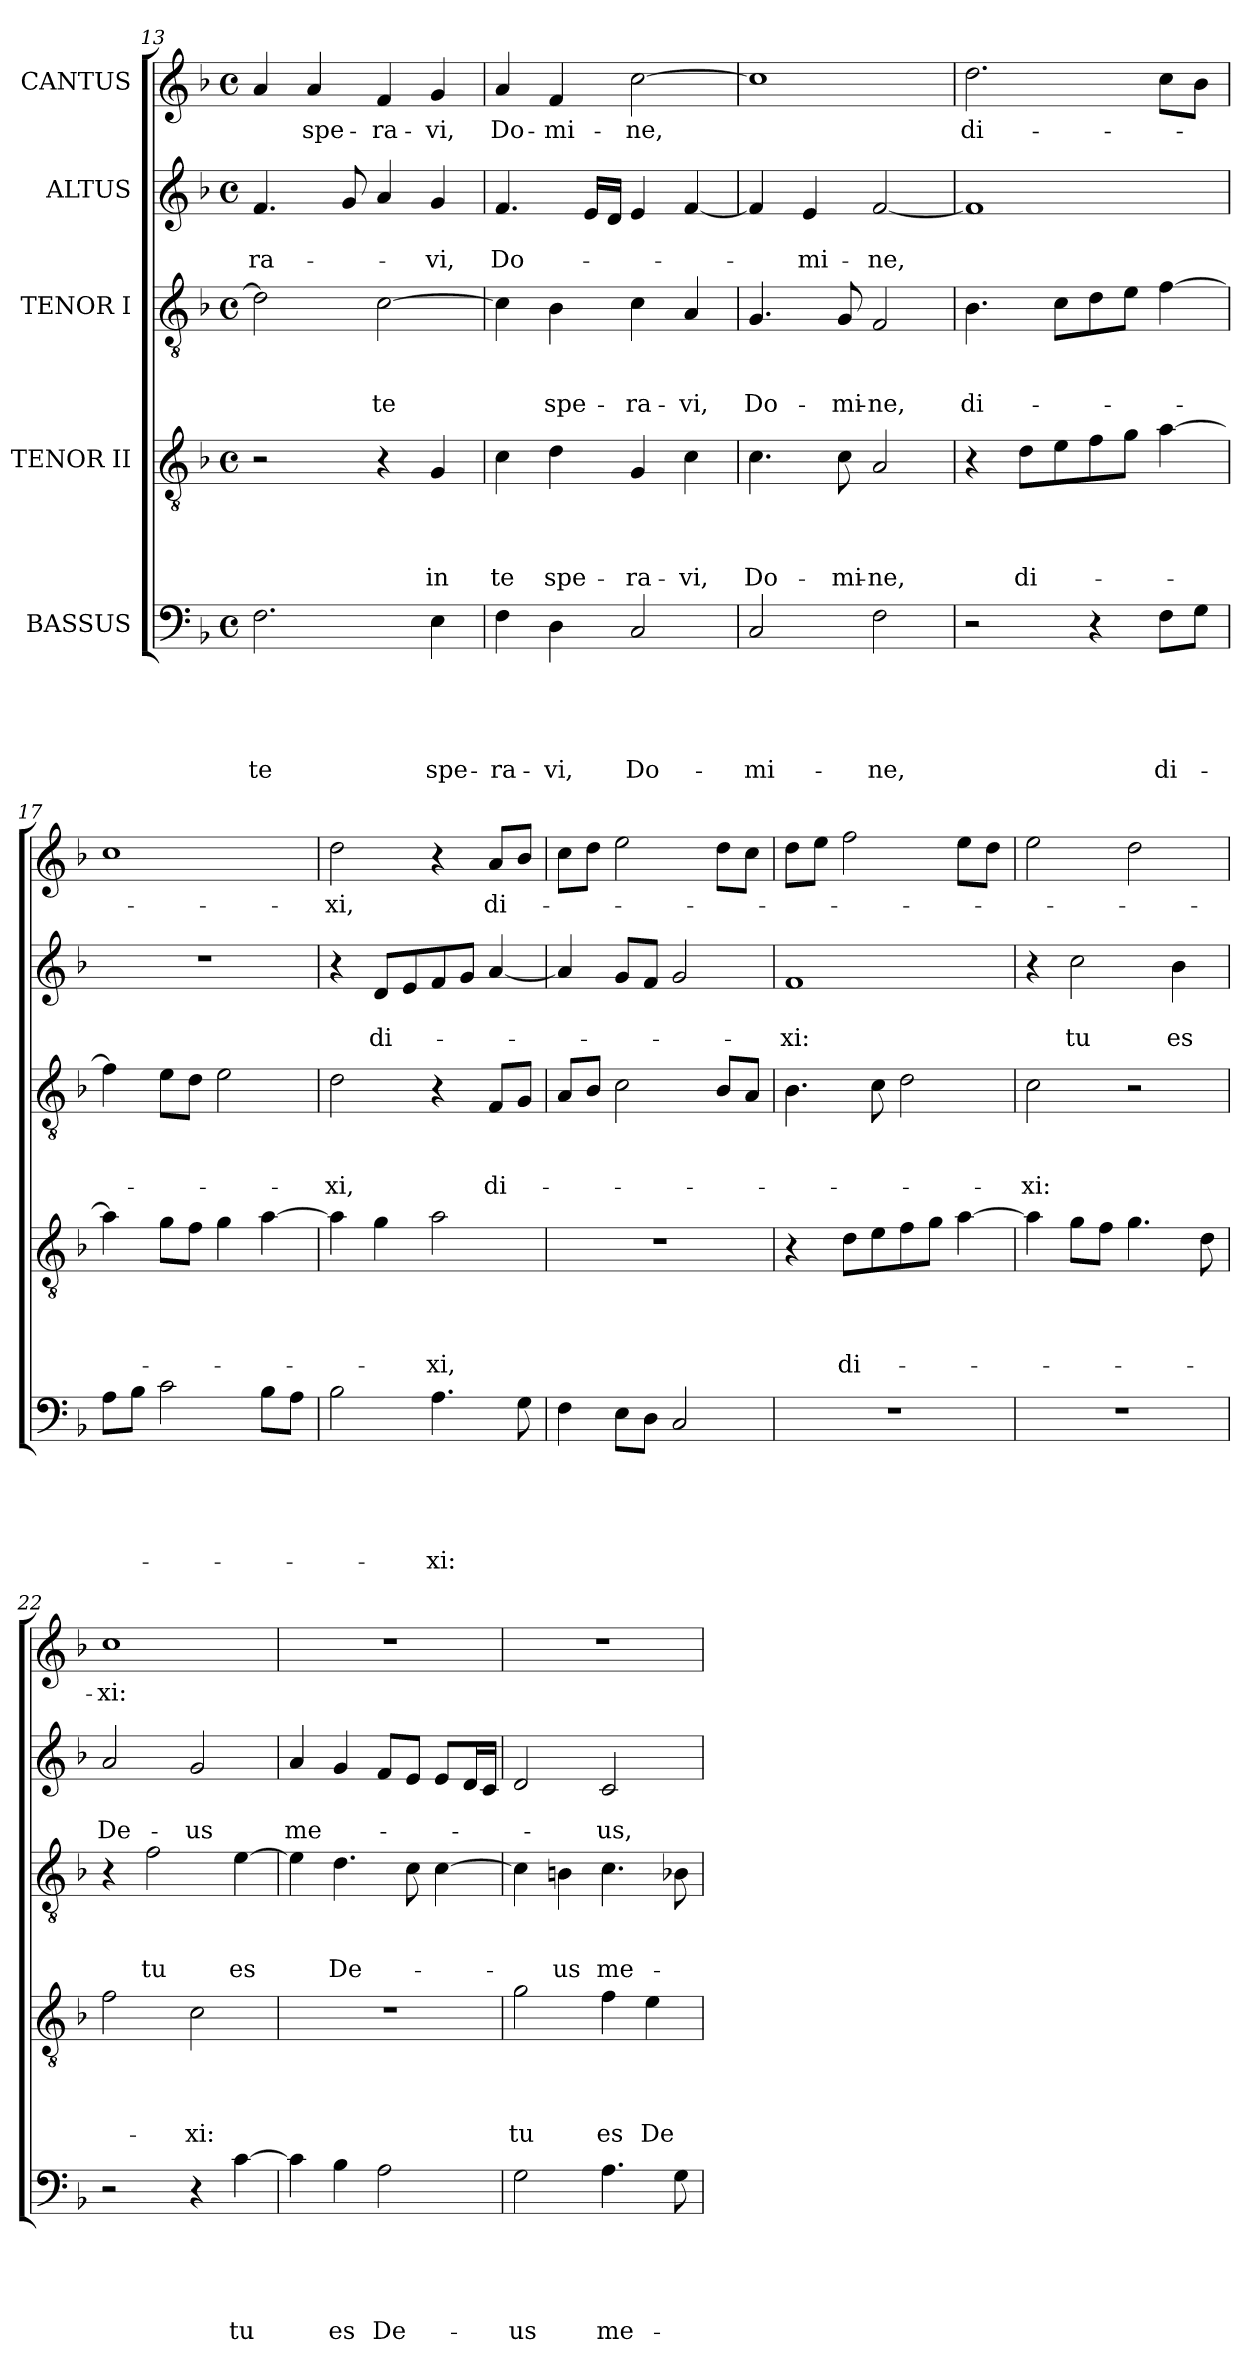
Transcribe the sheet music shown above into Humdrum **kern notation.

**kern	**text	**text	**text	**text	**text	**kern	**text	**text	**text	**text	**kern	**text	**text	**text	**kern	**text	**text	**kern	**text
*part5	*part5	*part5	*part5	*part5	*part5	*part4	*part4	*part4	*part4	*part4	*part3	*part3	*part3	*part3	*part2	*part2	*part2	*part1	*part1
*staff5	*staff5	*staff5	*staff5	*staff5	*staff5	*staff4	*staff4	*staff4	*staff4	*staff4	*staff3	*staff3	*staff3	*staff3	*staff2	*staff2	*staff2	*staff1	*staff1
*I"BASSUS	*	*	*	*	*	*I"TENOR II	*	*	*	*	*I"TENOR I	*	*	*	*I"ALTUS	*	*	*I"CANTUS	*
*clefF4	*	*	*	*	*	*clefGv2	*	*	*	*	*clefGv2	*	*	*	*clefG2	*	*	*clefG2	*
*k[b-]	*	*	*	*	*	*k[b-]	*	*	*	*	*k[b-]	*	*	*	*k[b-]	*	*	*k[b-]	*
*F:	*	*	*	*	*	*F:	*	*	*	*	*F:	*	*	*	*F:	*	*	*F:	*
*M4/4	*	*	*	*	*	*M4/4	*	*	*	*	*M4/4	*	*	*	*M4/4	*	*	*M4/4	*
*met(c)	*	*	*	*	*	*met(c)	*	*	*	*	*met(c)	*	*	*	*met(c)	*	*	*met(c)	*
=13	=13	=13	=13	=13	=13	=13	=13	=13	=13	=13	=13	=13	=13	=13	=13	=13	=13	=13	=13
2.F\	.	.	.	.	te	2r	.	.	.	.	2d\]	.	.	.	4.f/	.	-ra-	4a/	.
.	.	.	.	.	.	.	.	.	.	.	.	.	.	.	.	.	.	4a/	spe-
.	.	.	.	.	.	.	.	.	.	.	.	.	.	.	8g/	.	.	.	.
.	.	.	.	.	.	4r	.	.	.	.	[2c\	.	.	te	4a/	.	.	4f/	-ra-
4E\	.	.	.	.	spe-	4G/	.	.	.	in	.	.	.	.	4g/	.	-vi,	4g/	-vi,
=14	=14	=14	=14	=14	=14	=14	=14	=14	=14	=14	=14	=14	=14	=14	=14	=14	=14	=14	=14
4F\	.	.	.	.	-ra-	4c\	.	.	.	te	4c\]	.	.	.	4.f/	.	Do-	4a/	Do-
4D\	.	.	.	.	-vi,	4d\	.	.	.	spe-	4B-\	.	.	spe-	.	.	.	4f/	-mi-
.	.	.	.	.	.	.	.	.	.	.	.	.	.	.	16e/LL	.	.	.	.
.	.	.	.	.	.	.	.	.	.	.	.	.	.	.	16d/JJ	.	.	.	.
2C/	.	.	.	.	Do-	4G/	.	.	.	-ra-	4c\	.	.	-ra-	4e/	.	.	[2cc\	-ne,
.	.	.	.	.	.	4c\	.	.	.	-vi,	4A/	.	.	-vi,	[4f/	.	.	.	.
=15	=15	=15	=15	=15	=15	=15	=15	=15	=15	=15	=15	=15	=15	=15	=15	=15	=15	=15	=15
2C/	.	.	.	.	-mi-	4.c\	.	.	.	Do-	4.G/	.	.	Do-	4f/]	.	.	1cc]	.
.	.	.	.	.	.	.	.	.	.	.	.	.	.	.	4e/	.	-mi-	.	.
.	.	.	.	.	.	8c\	.	.	.	-mi-	8G/	.	.	-mi-	.	.	.	.	.
2F\	.	.	.	.	-ne,	2A/	.	.	.	-ne,	2F/	.	.	-ne,	[2f/	.	-ne,	.	.
=16	=16	=16	=16	=16	=16	=16	=16	=16	=16	=16	=16	=16	=16	=16	=16	=16	=16	=16	=16
2r	.	.	.	.	.	4r	.	.	.	.	4.B-\	.	.	di-	1f]	.	.	2.dd\	di-
.	.	.	.	.	.	8d\L	.	.	.	di-	.	.	.	.	.	.	.	.	.
.	.	.	.	.	.	8e\	.	.	.	.	8c\L	.	.	.	.	.	.	.	.
4r	.	.	.	.	.	8f\	.	.	.	.	8d\	.	.	.	.	.	.	.	.
.	.	.	.	.	.	8g\J	.	.	.	.	8e\J	.	.	.	.	.	.	.	.
8F\L	.	.	.	.	di-	[4a\	.	.	.	.	[4f\	.	.	.	.	.	.	8cc\L	.
8G\J	.	.	.	.	.	.	.	.	.	.	.	.	.	.	.	.	.	8b-\J	.
=17	=17	=17	=17	=17	=17	=17	=17	=17	=17	=17	=17	=17	=17	=17	=17	=17	=17	=17	=17
8A\L	.	.	.	.	.	4a\]	.	.	.	.	4f\]	.	.	.	1r	.	.	1cc	.
8B-\J	.	.	.	.	.	.	.	.	.	.	.	.	.	.	.	.	.	.	.
2c\	.	.	.	.	.	8g\L	.	.	.	.	8e\L	.	.	.	.	.	.	.	.
.	.	.	.	.	.	8f\J	.	.	.	.	8d\J	.	.	.	.	.	.	.	.
.	.	.	.	.	.	4g\	.	.	.	.	2e\	.	.	.	.	.	.	.	.
8B-\L	.	.	.	.	.	[4a\	.	.	.	.	.	.	.	.	.	.	.	.	.
8A\J	.	.	.	.	.	.	.	.	.	.	.	.	.	.	.	.	.	.	.
!!LO:LB:g=z
=18	=18	=18	=18	=18	=18	=18	=18	=18	=18	=18	=18	=18	=18	=18	=18	=18	=18	=18	=18
2B-\	.	.	.	.	.	4a\]	.	.	.	.	2d\	.	.	-xi,	4r	.	.	2dd\	-xi,
.	.	.	.	.	.	4g\	.	.	.	.	.	.	.	.	8d/L	.	di-	.	.
.	.	.	.	.	.	.	.	.	.	.	.	.	.	.	8e/	.	.	.	.
4.A\	.	.	.	.	-xi:	2a\	.	.	.	-xi,	4r	.	.	.	8f/	.	.	4r	.
.	.	.	.	.	.	.	.	.	.	.	.	.	.	.	8g/J	.	.	.	.
.	.	.	.	.	.	.	.	.	.	.	8F/L	.	.	di-	[4a/	.	.	8a/L	di-
8G\	.	.	.	.	.	.	.	.	.	.	8G/J	.	.	.	.	.	.	8b-/J	.
=19	=19	=19	=19	=19	=19	=19	=19	=19	=19	=19	=19	=19	=19	=19	=19	=19	=19	=19	=19
4F\	.	.	.	.	.	1r	.	.	.	.	8A/L	.	.	.	4a/]	.	.	8cc\L	.
.	.	.	.	.	.	.	.	.	.	.	8B-/J	.	.	.	.	.	.	8dd\J	.
8E\L	.	.	.	.	.	.	.	.	.	.	2c\	.	.	.	8g/L	.	.	2ee\	.
8D\J	.	.	.	.	.	.	.	.	.	.	.	.	.	.	8f/J	.	.	.	.
2C/	.	.	.	.	.	.	.	.	.	.	.	.	.	.	2g/	.	.	.	.
.	.	.	.	.	.	.	.	.	.	.	8B-/L	.	.	.	.	.	.	8dd\L	.
.	.	.	.	.	.	.	.	.	.	.	8A/J	.	.	.	.	.	.	8cc\J	.
=20	=20	=20	=20	=20	=20	=20	=20	=20	=20	=20	=20	=20	=20	=20	=20	=20	=20	=20	=20
1r	.	.	.	.	.	4r	.	.	.	.	4.B-\	.	.	.	1f	.	-xi:	8dd\L	.
.	.	.	.	.	.	.	.	.	.	.	.	.	.	.	.	.	.	8ee\J	.
.	.	.	.	.	.	8d\L	.	.	.	di-	.	.	.	.	.	.	.	2ff\	.
.	.	.	.	.	.	8e\	.	.	.	.	8c\	.	.	.	.	.	.	.	.
.	.	.	.	.	.	8f\	.	.	.	.	2d\	.	.	.	.	.	.	.	.
.	.	.	.	.	.	8g\J	.	.	.	.	.	.	.	.	.	.	.	.	.
.	.	.	.	.	.	[4a\	.	.	.	.	.	.	.	.	.	.	.	8ee\L	.
.	.	.	.	.	.	.	.	.	.	.	.	.	.	.	.	.	.	8dd\J	.
=21	=21	=21	=21	=21	=21	=21	=21	=21	=21	=21	=21	=21	=21	=21	=21	=21	=21	=21	=21
1r	.	.	.	.	.	4a\]	.	.	.	.	2c\	.	.	-xi:	4r	.	.	2ee\	.
.	.	.	.	.	.	8g\L	.	.	.	.	.	.	.	.	2cc\	.	tu	.	.
.	.	.	.	.	.	8f\J	.	.	.	.	.	.	.	.	.	.	.	.	.
.	.	.	.	.	.	4.g\	.	.	.	.	2r	.	.	.	.	.	.	2dd\	.
.	.	.	.	.	.	.	.	.	.	.	.	.	.	.	4b-\	.	es	.	.
.	.	.	.	.	.	8d\	.	.	.	.	.	.	.	.	.	.	.	.	.
=22	=22	=22	=22	=22	=22	=22	=22	=22	=22	=22	=22	=22	=22	=22	=22	=22	=22	=22	=22
2r	.	.	.	.	.	2f\	.	.	.	.	4r	.	.	.	2a/	.	De-	1cc	-xi:
.	.	.	.	.	.	.	.	.	.	.	2f\	.	.	tu	.	.	.	.	.
4r	.	.	.	.	.	2c\	.	.	.	-xi:	.	.	.	.	2g/	.	-us	.	.
[4c\	.	.	.	.	tu	.	.	.	.	.	[4e\	.	.	es	.	.	.	.	.
=23	=23	=23	=23	=23	=23	=23	=23	=23	=23	=23	=23	=23	=23	=23	=23	=23	=23	=23	=23
4c\]	.	.	.	.	.	1r	.	.	.	.	4e\]	.	.	.	4a/	.	me-	1r	.
4B-\	.	.	.	.	es	.	.	.	.	.	4.d\	.	.	De-	4g/	.	.	.	.
2A\	.	.	.	.	De-	.	.	.	.	.	.	.	.	.	8f/L	.	.	.	.
.	.	.	.	.	.	.	.	.	.	.	8c\	.	.	.	8e/J	.	.	.	.
.	.	.	.	.	.	.	.	.	.	.	[4c\	.	.	.	8e/L	.	.	.	.
.	.	.	.	.	.	.	.	.	.	.	.	.	.	.	16d/L	.	.	.	.
.	.	.	.	.	.	.	.	.	.	.	.	.	.	.	16c/JJ	.	.	.	.
!!LO:LB:g=z
=24	=24	=24	=24	=24	=24	=24	=24	=24	=24	=24	=24	=24	=24	=24	=24	=24	=24	=24	=24
2G\	.	.	.	.	-us	2g\	.	.	.	tu	4c\]	.	.	.	2d/	.	.	1r	.
.	.	.	.	.	.	.	.	.	.	.	4B\	.	.	-us	.	.	.	.	.
4.A\	.	.	.	.	me-	4f\	.	.	.	es	4.c\	.	.	me-	2c/	.	-us,	.	.
.	.	.	.	.	.	4e\	.	.	.	De-	.	.	.	.	.	.	.	.	.
8G\	.	.	.	.	.	.	.	.	.	.	8B-\	.	.	.	.	.	.	.	.
=	=	=	=	=	=	=	=	=	=	=	=	=	=	=	=	=	=	=	=
*-	*-	*-	*-	*-	*-	*-	*-	*-	*-	*-	*-	*-	*-	*-	*-	*-	*-	*-	*-
